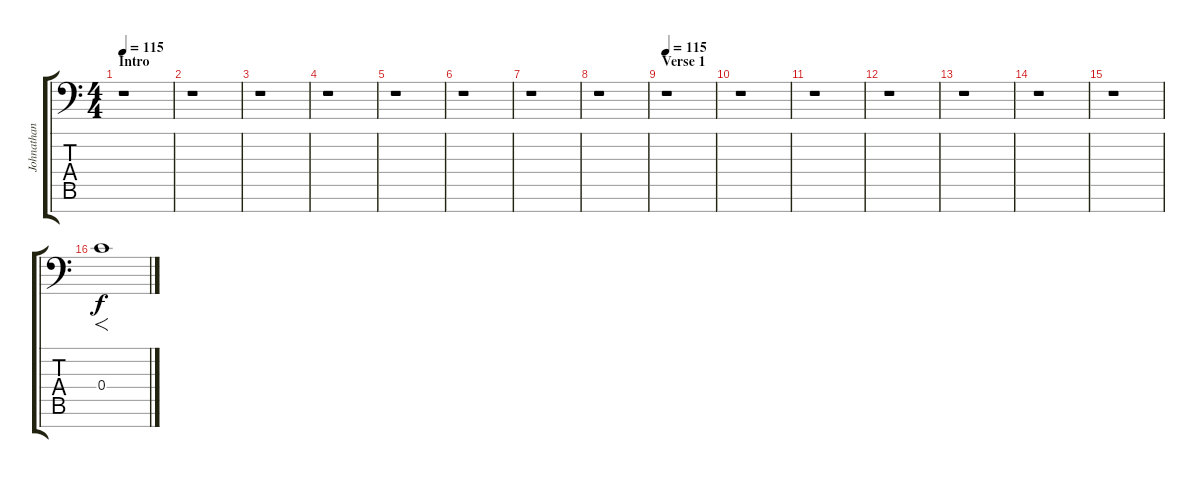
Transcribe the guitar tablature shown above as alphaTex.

\track ("Johnathan Davis - Vocals" "Johnathan ") {instrument distortionguitar}
\staff {score tabs}
\tuning (D4 A3 F3 C3 G2 D2 A1) {hide}
\ts (4 4)
\section ("" "Intro")
\tempo 115
\clef f4
\ks c
r.1{dy f instrument distortionguitar} |
r.1 |
r.1 |
r.1 |
r.1 |
r.1 |
r.1 |
r.1 |
\section ("" "Verse 1")
\tempo 115
r.1 |
r.1 |
r.1 |
r.1 |
r.1 |
r.1 |
r.1 |
0.4.1{f volume 16 balance 8 instrument distortionguitar}
